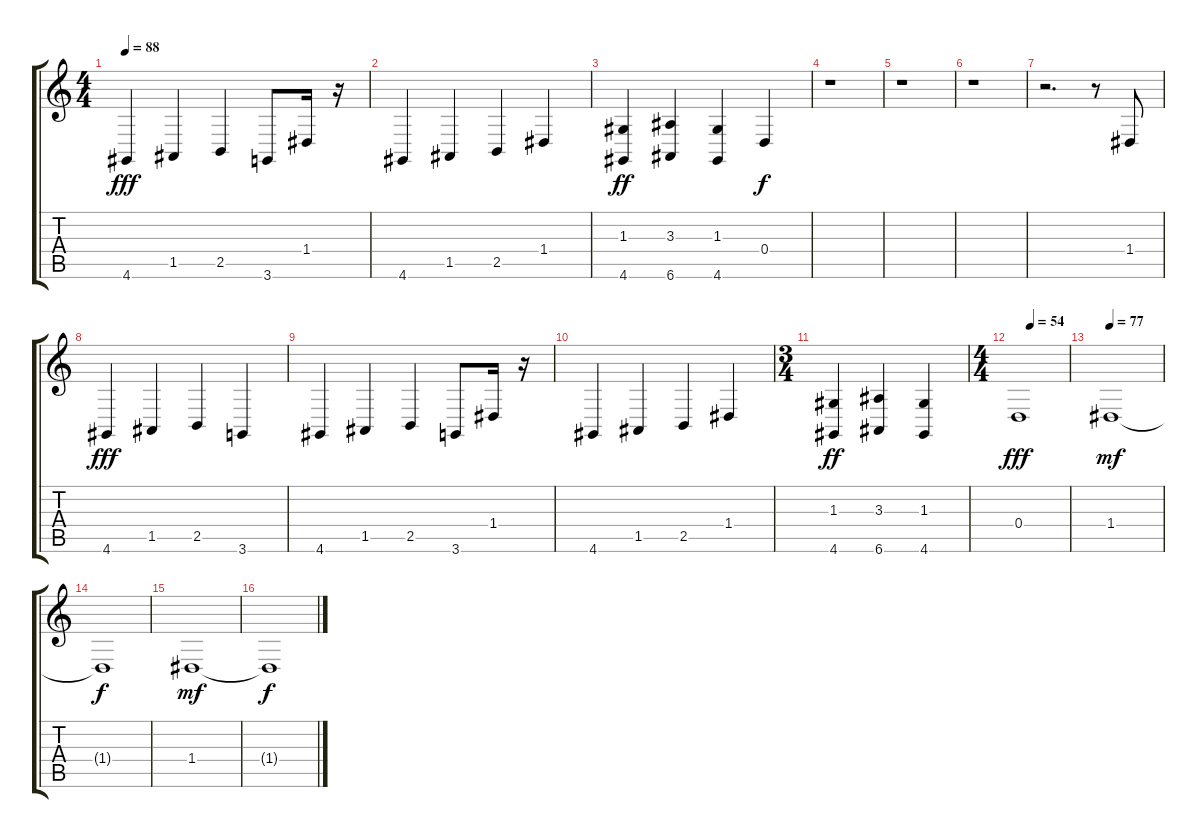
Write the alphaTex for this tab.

\track "" {instrument stringensemble1}
\staff {score tabs}
\tuning (E4 B3 G3 D3 A2 E2) {hide}
\ts (4 4)
\tempo 88
\clef g2
\ks c
4.6.4{dy fff} 1.5.4 2.5.4 3.6.8 1.4.16 r.16 |
4.6.4 1.5.4 2.5.4 1.4.4 |
(1.3 4.6).4{dy ff} (3.3 6.6).4 (1.3 4.6).4 0.4.4{dy f} |
r.1 |
r.1 |
r.1 |
r.2{d} r.8 1.4.8 |
4.6.4{dy fff} 1.5.4 2.5.4 3.6.4 |
4.6.4 1.5.4 2.5.4 3.6.8 1.4.16 r.16 |
4.6.4 1.5.4 2.5.4 1.4.4 |
\ts (3 4)
(1.3 4.6).4{dy ff} (3.3 6.6).4 (1.3 4.6).4 |
\ts (4 4)
\tempo (54 0.25)
0.4.1{dy fff} |
\tempo 77
1.4.1{dy mf} |
1.4{t}.1{dy f} |
1.4.1{dy mf} |
1.4{t}.1{dy f}
